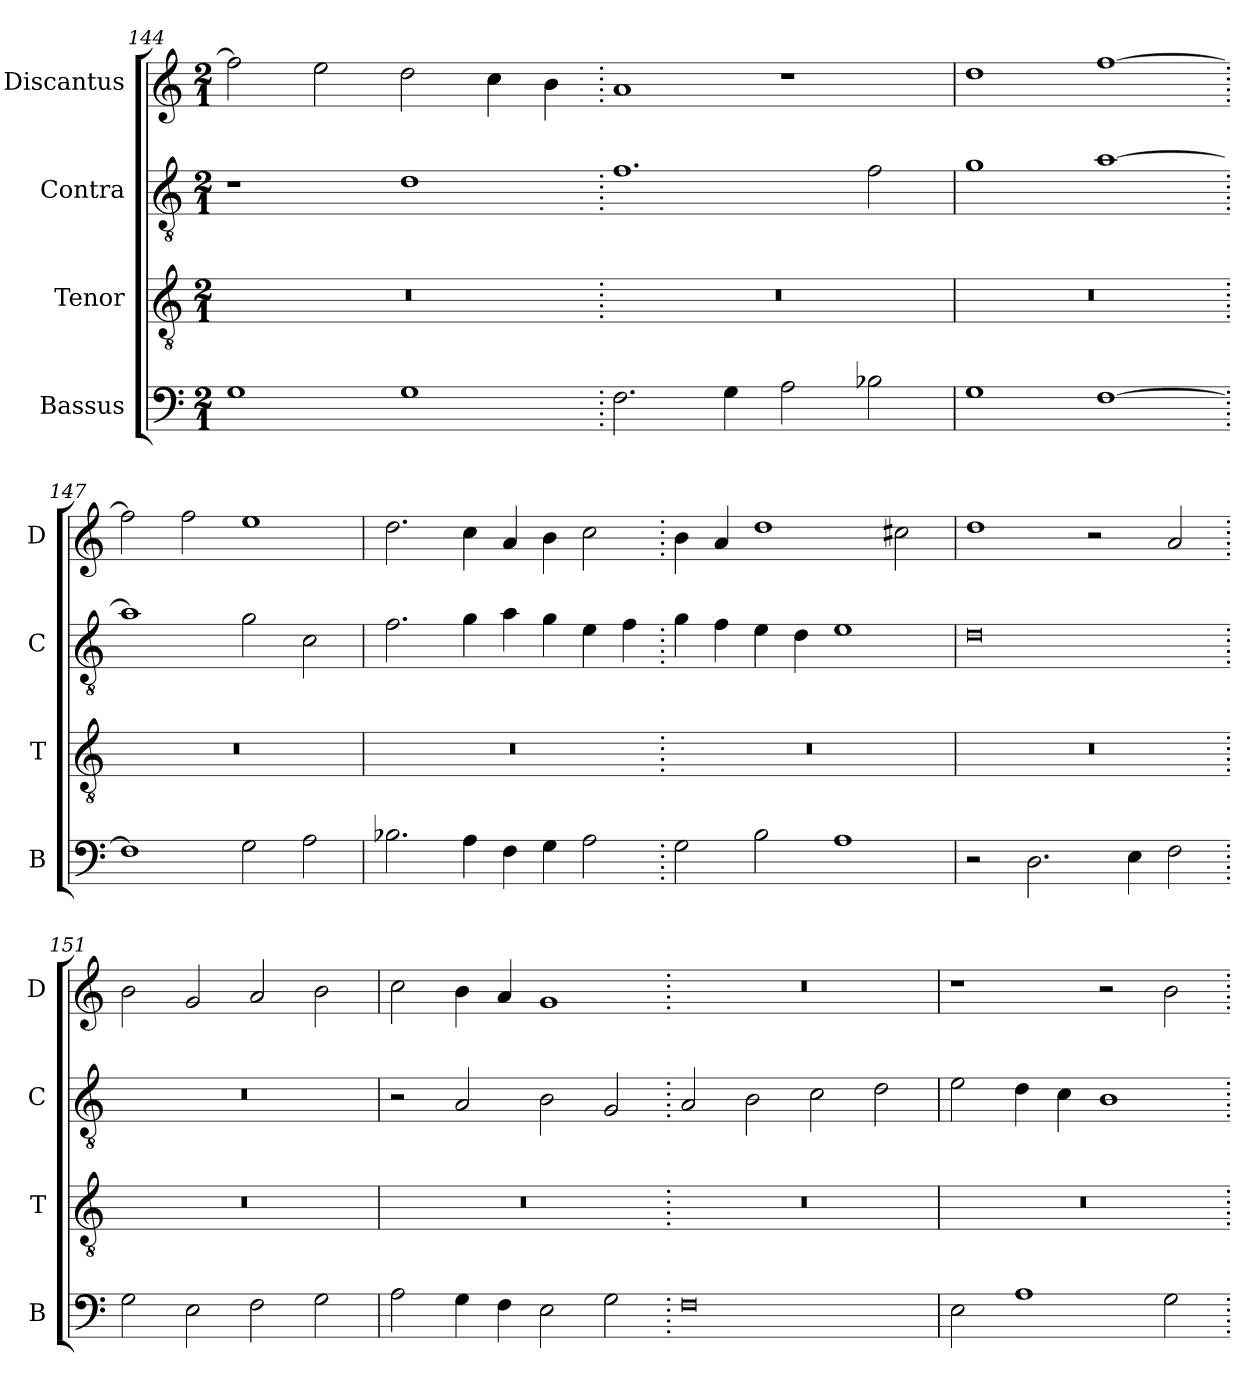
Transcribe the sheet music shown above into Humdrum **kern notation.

**kern	**kern	**kern	**kern
*part4	*part3	*part2	*part1
*staff4	*staff3	*staff2	*staff1
*I"Bassus	*I"Tenor	*I"Contra	*I"Discantus
*I'B	*I'T	*I'C	*I'D
*clefF4	*clefGv2	*clefGv2	*clefG2
*k[]	*k[]	*k[]	*k[]
*M2/1	*M2/1	*M2/1	*M2/1
=144	=144	=144	=144
1G	0r	1r	2ff\]
.	.	.	2ee\
1G	.	1d	2dd\
.	.	.	4cc\
.	.	.	4b\
=145.	=145.	=145.	=145.
2.F\	0r	1.f	1a
4G\	.	.	.
2A\	.	.	1r
2B-X\	.	2f\	.
=146	=146	=146	=146
1G	0r	1g	1dd
[1F	.	[1a	[1ff
=147.	=147.	=147.	=147.
1F]	0r	1a]	2ff\]
.	.	.	2ff\
2G\	.	2g\	1ee
2A\	.	2c\	.
=148	=148	=148	=148
2.B-X\	0r	2.f\	2.dd\
4A\	.	4g\	4cc\
4F\	.	4a\	4a/
4G\	.	4g\	4b\
2A\	.	4e\	2cc\
.	.	4f\	.
=149.	=149.	=149.	=149.
2G\	0r	4g\	4b\
.	.	4f\	4a/
2B\	.	4e\	1dd
.	.	4d\	.
1A	.	1e	.
.	.	.	2cc#X\
=150	=150	=150	=150
2r	0r	0d	1dd
2.D\	.	.	.
.	.	.	2r
4E\	.	.	.
2F\	.	.	2a/
=151.	=151.	=151.	=151.
2G\	0r	0r	2b\
2E\	.	.	2g/
2F\	.	.	2a/
2G\	.	.	2b\
=152	=152	=152	=152
2A\	0r	2r	2cc\
4G\	.	2A/	4b\
4F\	.	.	4a/
2E\	.	2B\	1g
2G\	.	2G/	.
=153.	=153.	=153.	=153.
0F	0r	2A/	0r
.	.	2B\	.
.	.	2c\	.
.	.	2d\	.
=154	=154	=154	=154
2E\	0r	2e\	1r
1A	.	4d\	.
.	.	4c\	.
.	.	1B	2r
2G\	.	.	2b\
=.	=.	=.	=.
*-	*-	*-	*-
